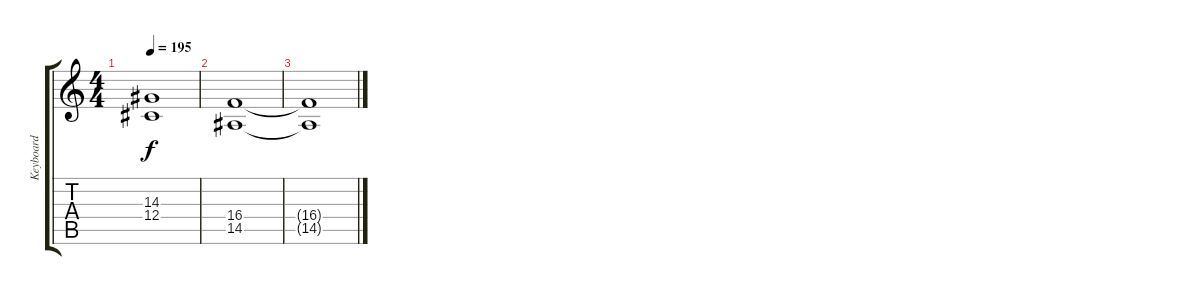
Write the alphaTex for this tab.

\track ("Keyboard" "Keyboard") {instrument choiraahs}
\staff {score tabs}
\tuning (Eb4 Bb3 Gb3 Db3 Ab2 Eb2) {hide}
\ts (4 4)
\tempo 195
\clef g2
\ks c
(14.3{t} 12.4{t}).1{dy f} |
(16.4 14.5).1 |
(16.4{t} 14.5{t}).1
